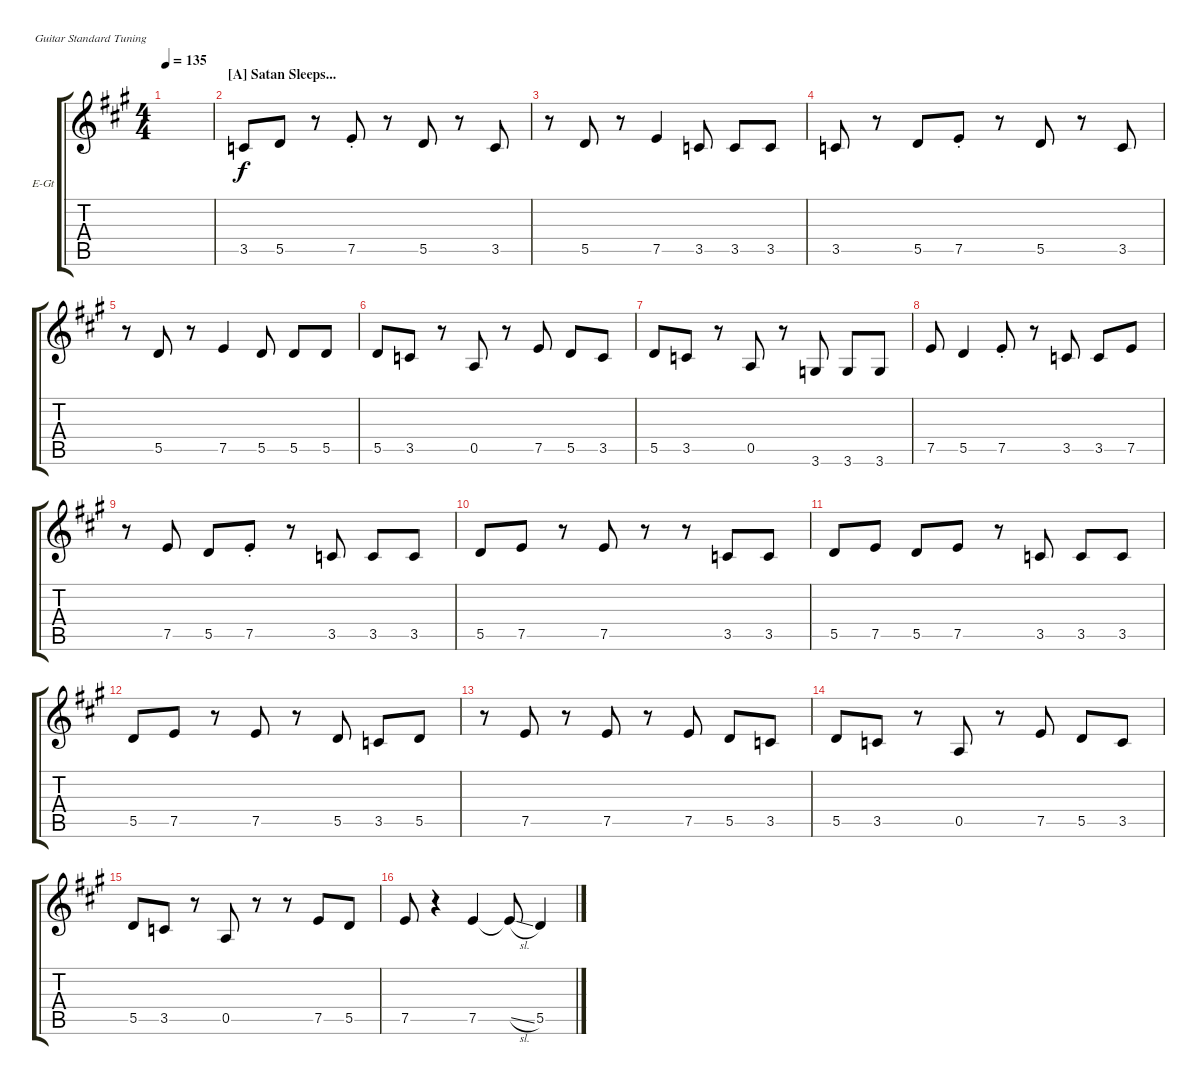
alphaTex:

\defaultSystemsLayout 4
\bracketExtendMode groupsimilarinstruments
\firstSystemTrackNameOrientation horizontal
\otherSystemsTrackNameOrientation horizontal
\track ("Vocals" "E-Gt") {instrument electricguitarclean}
\staff {score tabs}
\tuning (E4 B3 G3 D3 A2 E2)
\ts (4 4)
\tempo 135
\clef g2
\scale
0.533835
\ks f#minor
|
\section ("A" "Satan Sleeps...")
\scale
0.233083 3.5.8 5.5.8 r.8 7.5{st}.8 r.8 5.5.8 r.8 3.5.8 |
\scale
0.233083 r.8 5.5.8 r.8 7.5.4 3.5.8 3.5.8 3.5.8 |
\scale
0.333333 3.5.8 r.8 5.5.8 7.5{st}.8 r.8 5.5.8 r.8 3.5.8 |
\scale
0.333333 r.8 5.5.8 r.8 7.5.4 5.5.8 5.5.8 5.5.8 |
\scale
0.333333 5.5.8 3.5.8 r.8 0.5.8 r.8 7.5.8 5.5.8 3.5.8 |
5.5.8 3.5.8 r.8 0.5.8 r.8 3.6.8 3.6.8 3.6.8 |
7.5.8 5.5.4 7.5{st}.8 r.8 3.5.8 3.5.8 7.5.8 |
r.8 7.5.8 5.5.8 7.5{st}.8 r.8 3.5.8 3.5.8 3.5.8 |
5.5.8 7.5.8 r.8 7.5.8 r.8 r.8 3.5.8 3.5.8 |
5.5.8 7.5.8 5.5.8 7.5.8 r.8 3.5.8 3.5.8 3.5.8 |
5.5.8 7.5.8 r.8 7.5.8 r.8 5.5.8 3.5.8 5.5.8 |
r.8 7.5.8 r.8 7.5.8 r.8 7.5.8 5.5.8 3.5.8 |
5.5.8 3.5.8 r.8 0.5.8 r.8 7.5.8 5.5.8 3.5.8 |
5.5.8 3.5.8 r.8 0.5.8 r.8 r.8 7.5.8 5.5.8 |
7.5.8 r.4 7.5.4 7.5{sl t}.8 5.5.4
